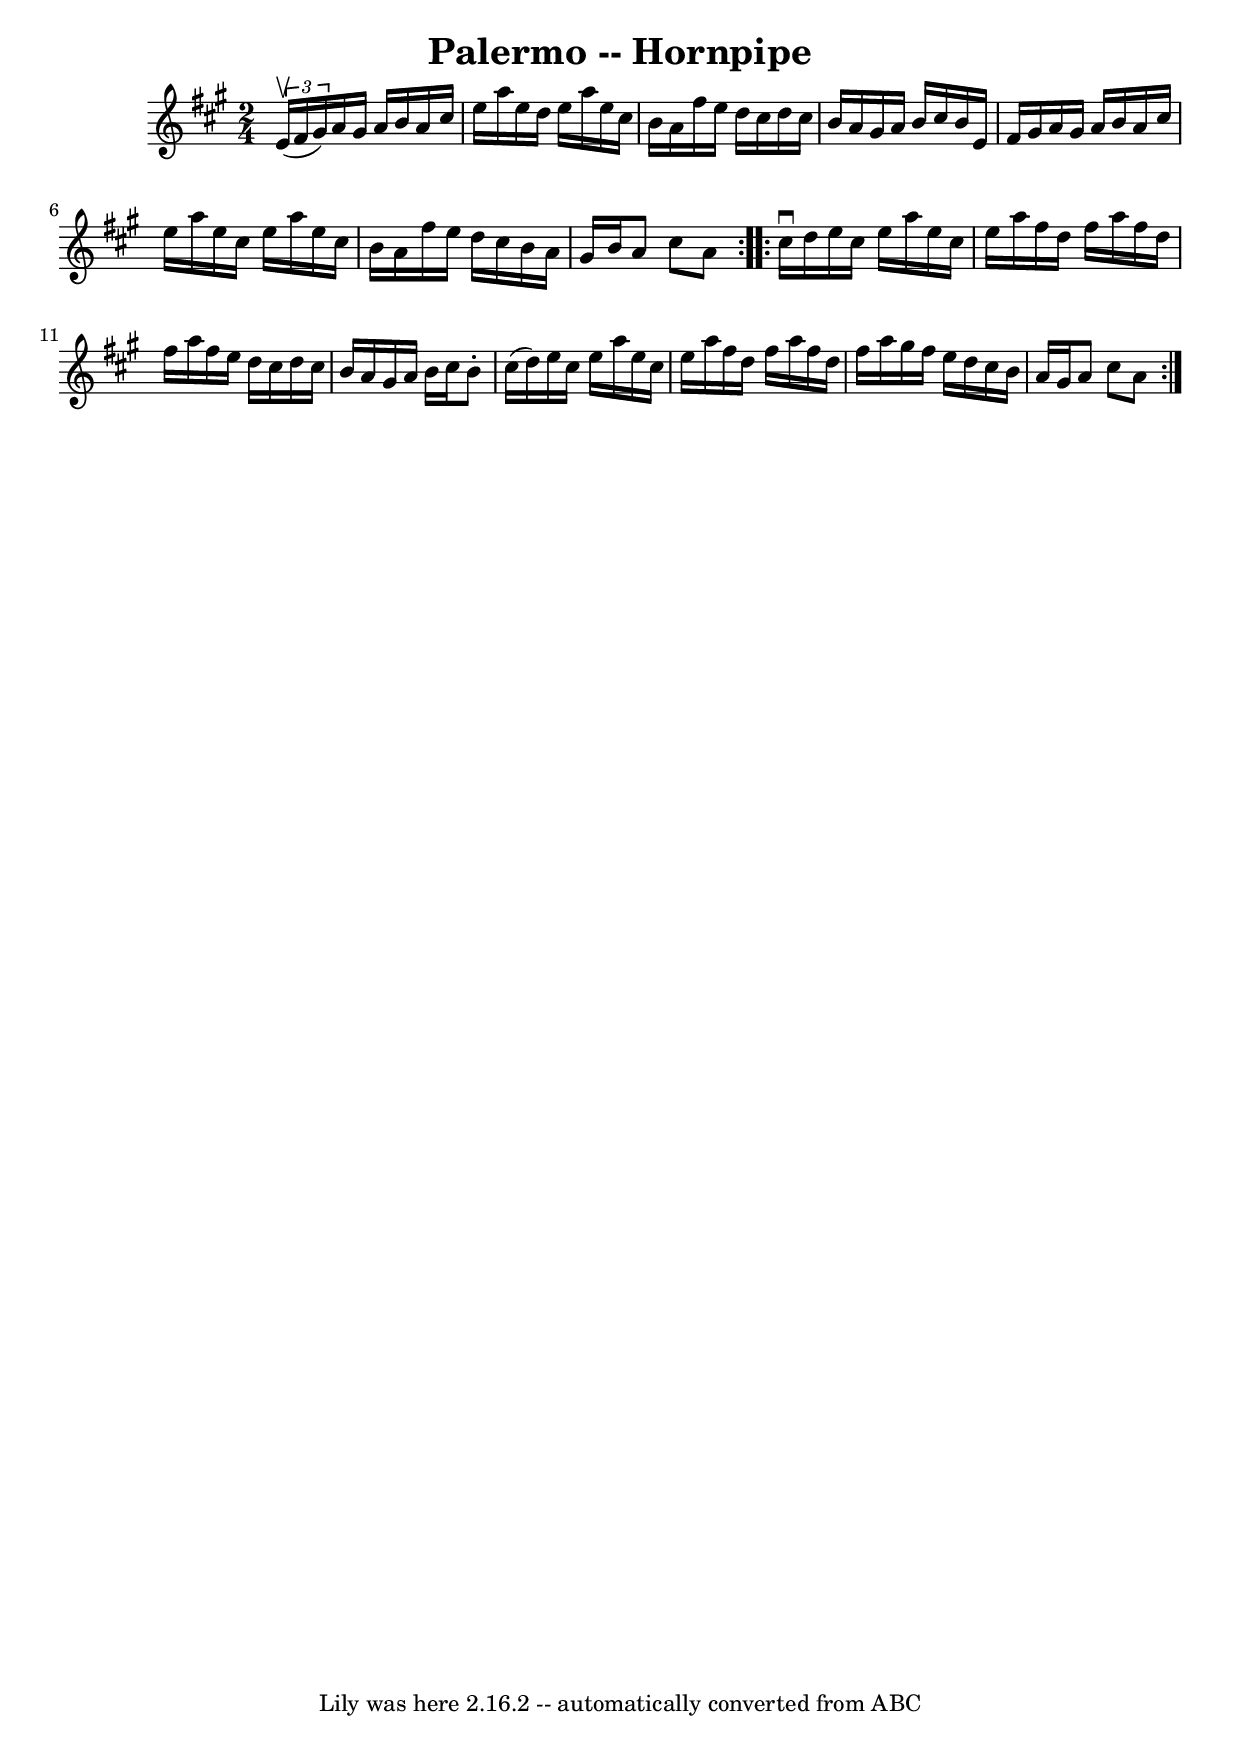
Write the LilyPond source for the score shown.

\version "2.16.2"
\include "Mammoth.ily"
\header {
  %% book = "Cole's 1000 Fiddle Tunes"
  crossRefNumber = "1"
  footnotes = ""
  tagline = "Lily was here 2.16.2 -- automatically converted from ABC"
  title = "Palermo -- Hornpipe"

}
voicedefault =  {



  \repeat volta 2 {

    \time 2/4 
    \key a \major
    \times 2/3 { e'16 (^\upbow fis'16 gis'16) 
	       } 
    |
    a'16 gis'16 a'16 b'16 a'16 cis''16 e''16 a''16  
    |
    e''16 d''16 e''16 a''16 e''16 cis''16 b'16 a'16 
    |
    fis''16 e''16 d''16 cis''16 d''16 cis''16 b'16    
    a'16  |
    gis'16 a'16 b'16 cis''16 b'16 e'16 fis'16    
    gis'16  |
    a'16 gis'16 a'16 b'16 a'16 cis''16 e''16 
    a''16  |
    e''16 cis''16 e''16 a''16 e''16 cis''16    
    b'16 a'16  |
    fis''16 e''16 d''16 cis''16 b'16 a'16   
    gis'16 b'16  |
    a'8 cis''8 a'8  
  }     
  \repeat volta 2 {
    
    cis''16^\downbow d''16  |
    e''16 cis''16 e''16 a''16    
    e''16 cis''16 e''16 a''16  |
    fis''16 d''16 fis''16    
    a''16 fis''16 d''16 fis''16 a''16  |
    fis''16 e''16    
    d''16 cis''16 d''16 cis''16 b'16 a'16  |
    gis'16 a'16 
    b'16 cis''16 b'8-. cis''16 (d''16) |
    e''16    
    cis''16 e''16 a''16 e''16 cis''16 e''16 a''16  |
    
    fis''16 d''16 fis''16 a''16 fis''16 d''16 fis''16 a''16  
    |
    gis''16 fis''16 e''16 d''16 cis''16 b'16 a'16    
    gis'16  |
    a'8 cis''8 a'8  
  }   

}

\score{
  <<

    \context Staff="default"
    {
      \voicedefault 
      
    }

  >>
  \layout {
    
  }
  \midi {
  }

}
